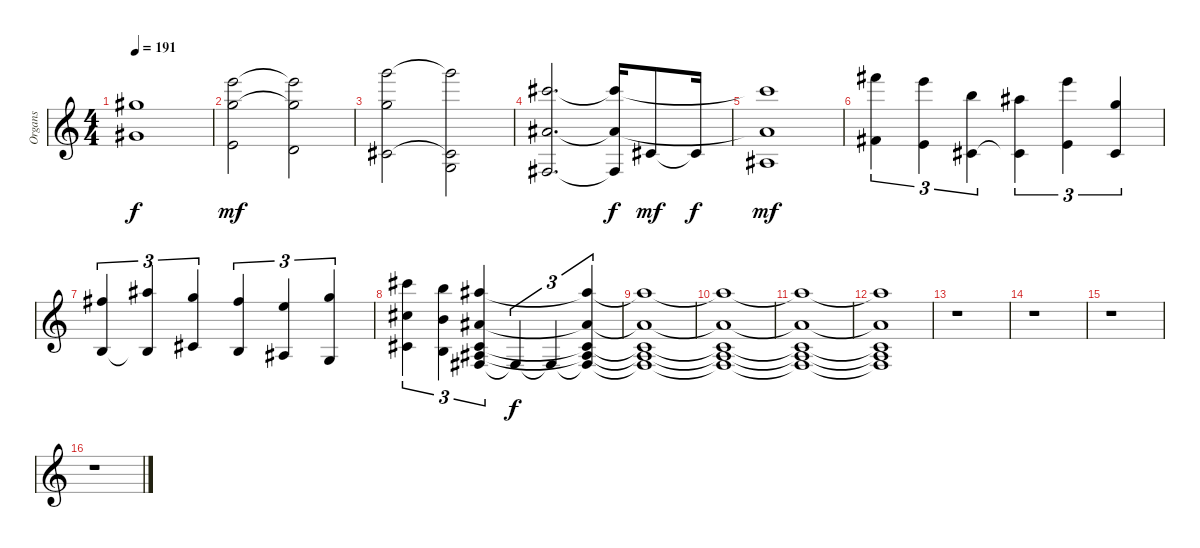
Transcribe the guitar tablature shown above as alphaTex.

\track ("Organs" "Organs") {instrument rockorgan}
\staff {score}
\tuning (E4 B3 G3 D3 A2 E2 B1) {hide}
\ts (4 4)
\tempo 191
\clef g2
\ks c
(16.1{t} 18.4{t}).1{dy f} |
(24.1 24.3 24.6).2{dy mf} (24.1{t} 24.3{t} 22.6).2 |
(27.1 24.3 21.6).2 (27.1{t} 0.3 21.6{t}).2 |
(21.1 20.4 14.6).2{d} (21.1{t} 20.4{t} 14.6{t}).16{dy f} 16.5.8{dy mf} 16.5{t}.16{dy f} |
(21.1{t} 20.4{t} 18.6).1{dy mf} |
(26.1 21.5).4{tu (3 2)} (24.1 24.6).4{tu (3 2)} (24.2 21.6).4{tu (3 2)} (23.2 21.6{t}).4{tu (3 2)} (24.1 24.6).4{tu (3 2)} (20.2 21.6).4{tu (3 2)} |
(19.2 19.6).4{tu (3 2)} (18.1 19.6{t}).4{tu (3 2)} (15.1 16.5).4{tu (3 2)} (14.1 14.5).4{tu (3 2)} (12.1 13.5).4{tu (3 2)} (15.1 15.6).4{tu (3 2)} |
(21.1 18.3 21.6).4{tu (3 2)} (19.1 21.4 19.6).4{tu (3 2)} (18.1 15.3 11.4 13.5 14.6).4{tu (3 2)} 14.6{t}.4{tu (3 2) dy f} 14.6{t}.4{tu (3 2)} (18.1{t} 15.3{t} 11.4{t} 13.5{t} 14.6{t}).4{tu (3 2)} |
(18.1{t} 15.3{t} 11.4{t} 13.5{t} 14.6{t}).1 |
(18.1{t} 15.3{t} 11.4{t} 13.5{t} 14.6{t}).1 |
(18.1{t} 15.3{t} 11.4{t} 13.5{t} 14.6{t}).1 |
(18.1{t} 15.3{t} 11.4{t} 13.5{t} 14.6{t}).1 |
r.1 |
r.1 |
r.1 |
r.1
